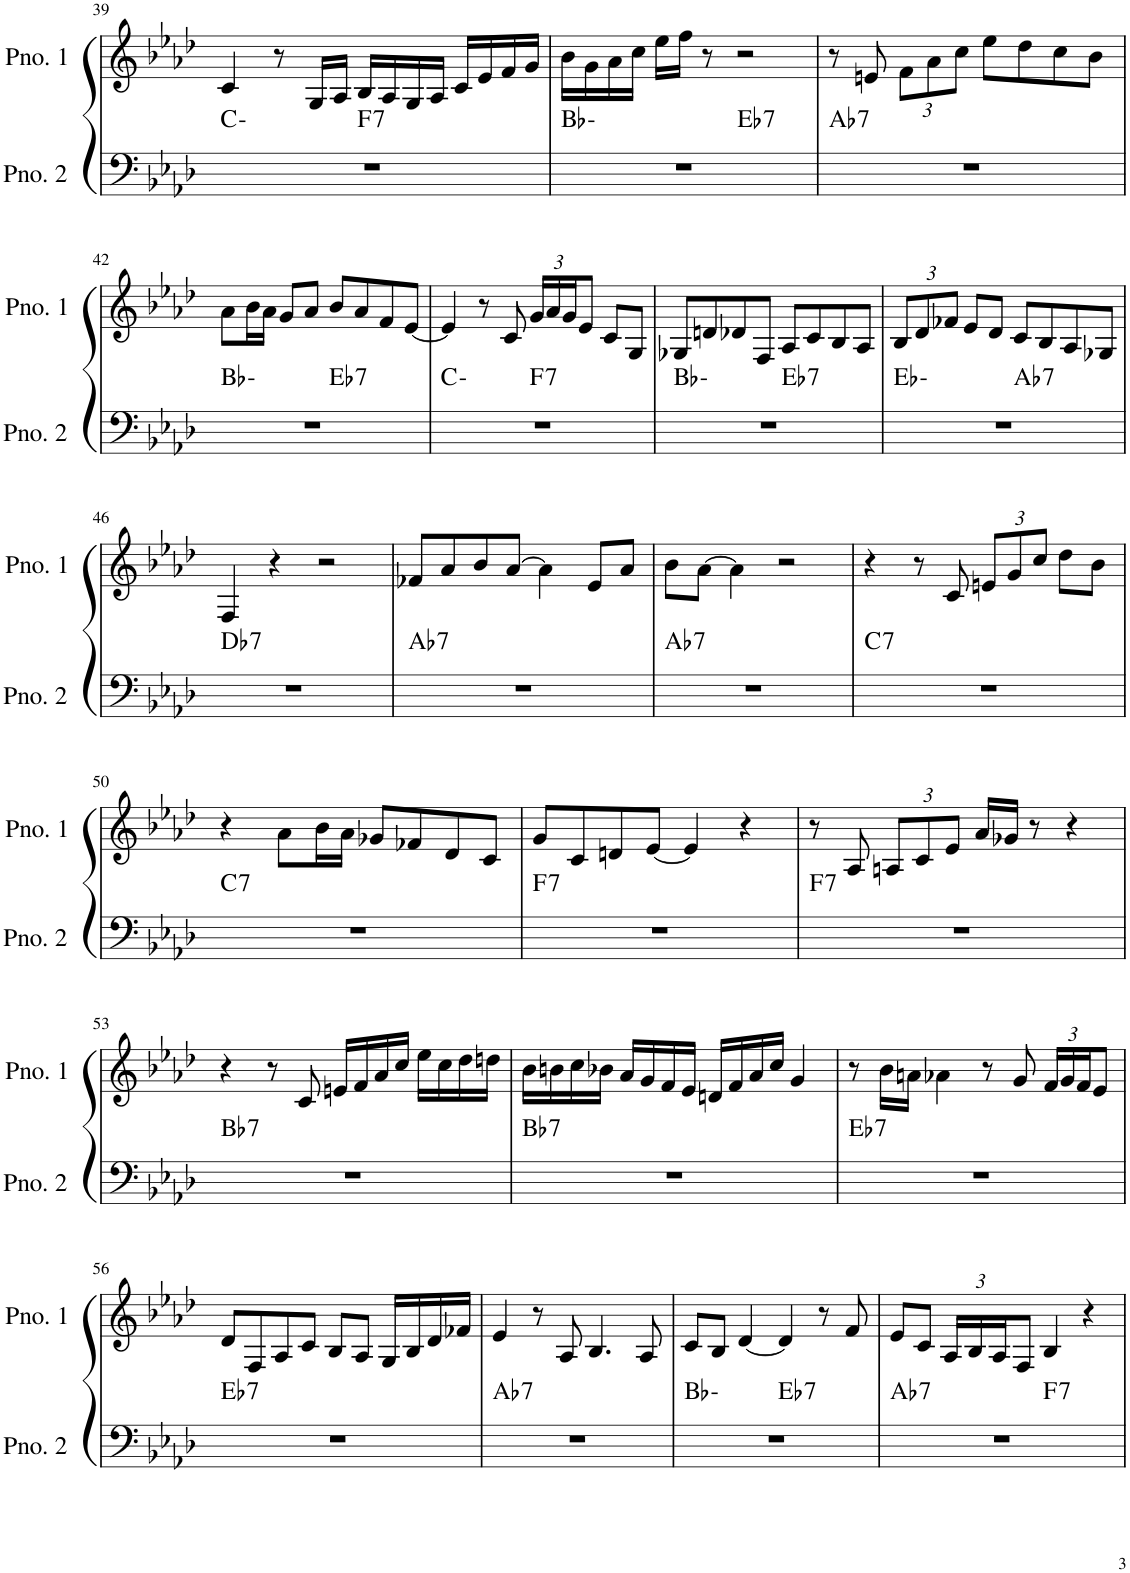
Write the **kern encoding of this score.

**kern	**harte	**kern
*part2	*part2	*part1
*staff2	*	*staff1
*I"ピアノ 2	*	*I"ピアノ 1
!!LO:PB:g=z
*clefF4	*	*clefG2
*k[b-e-a-d-]	*	*k[b-e-a-d-]
*M4/4	*	*M4/4
=39	=39	=39
*^	*	*
1r	2ryy	C:min	4c/
.	.	.	8r
.	.	.	16G/LL
.	.	.	16A-/JJ
!	!	!LO:H:kt=7	!
.	2ryy	F:7	16B-/LL
.	.	.	16A-/
.	.	.	16G/
.	.	.	16A-/JJ
.	.	.	16c/LL
.	.	.	16e-/
.	.	.	16f/
.	.	.	16g/JJ
=40	=40	=40	=40
1r	2ryy	Bb:min	16b-\LL
.	.	.	16g\
.	.	.	16a-\
.	.	.	16cc\JJ
.	.	.	16ee-\LL
.	.	.	16ff\JJ
.	.	.	8r
!	!	!LO:H:kt=7	!
.	2ryy	Eb:7	2r
=41	=41	=41	=41
!	!	!LO:H:kt=7	!
*v	*v	*	*
1r	Ab:7	8r
.	.	8en/
*	*	*Xbrackettup
.	.	12f\L
.	.	12a-\
.	.	12cc\J
.	.	8ee-\L
.	.	8dd-\
.	.	8cc\
.	.	8b-\J
!!LO:LB:g=z
=42	=42	=42
*^	*	*
1r	2ryy	Bb:min	8a-\L
.	.	.	16b-\L
.	.	.	16a-\JJ
.	.	.	8g/L
.	.	.	8a-/J
!	!	!LO:H:kt=7	!
.	2ryy	Eb:7	8b-/L
.	.	.	8a-/
.	.	.	8f/
.	.	.	[8e-/J
=43	=43	=43	=43
1r	2ryy	C:min	4e-/]
.	.	.	8r
.	.	.	8c/
!	!	!LO:H:kt=7	!
.	2ryy	F:7	24g/LL
.	.	.	24a-/
.	.	.	24g/J
.	.	.	8e-/J
.	.	.	8c/L
.	.	.	8G/J
=44	=44	=44	=44
1r	2ryy	Bb:min	8G-X/L
.	.	.	8dn/
.	.	.	8d-X/
.	.	.	8F/J
!	!	!LO:H:kt=7	!
.	2ryy	Eb:7	8A-/L
.	.	.	8c/
.	.	.	8B-/
.	.	.	8A-/J
=45	=45	=45	=45
1r	2ryy	Eb:min	12B-/L
.	.	.	12d-/
.	.	.	12f-X/J
.	.	.	8e-/L
.	.	.	8d-/J
!	!	!LO:H:kt=7	!
.	2ryy	Ab:7	8c/L
.	.	.	8B-/
.	.	.	8A-/
.	.	.	8G-X/J
!!LO:LB:g=z
=46	=46	=46	=46
!	!	!LO:H:kt=7	!
*v	*v	*	*
1r	Db:7	4F/
.	.	4r
.	.	2r
=47	=47	=47
!	!LO:H:kt=7	!
1r	Ab:7	8f-X/L
.	.	8a-/
.	.	8b-/
.	.	[8a-/J
.	.	4a-\]
.	.	8e-/L
.	.	8a-/J
=48	=48	=48
!	!LO:H:kt=7	!
1r	Ab:7	8b-\L
.	.	[8a-\J
.	.	4a-\]
.	.	2r
=49	=49	=49
!	!LO:H:kt=7	!
1r	C:7	4r
.	.	8r
.	.	8c/
.	.	12en/L
.	.	12g/
.	.	12cc/J
.	.	8dd-\L
.	.	8b-\J
!!LO:LB:g=z
=50	=50	=50
!	!LO:H:kt=7	!
1r	C:7	4r
.	.	8a-\L
.	.	16b-\L
.	.	16a-\JJ
.	.	8g-X/L
.	.	8f-X/
.	.	8d-/
.	.	8c/J
=51	=51	=51
!	!LO:H:kt=7	!
1r	F:7	8g/L
.	.	8c/
.	.	8dn/
.	.	[8e-/J
.	.	4e-/]
.	.	4r
=52	=52	=52
!	!LO:H:kt=7	!
1r	F:7	8r
.	.	8A-/
.	.	12An/L
.	.	12c/
.	.	12e-/J
.	.	16a-/LL
.	.	16g-X/JJ
.	.	8r
.	.	4r
!!LO:LB:g=z
=53	=53	=53
!	!LO:H:kt=7	!
1r	Bb:7	4r
.	.	8r
.	.	8c/
.	.	16en/LL
.	.	16f/
.	.	16a-/
.	.	16cc/JJ
.	.	16ee-\LL
.	.	16cc\
.	.	16dd-\
.	.	16ddn\JJ
=54	=54	=54
!	!LO:H:kt=7	!
1r	Bb:7	16b-\LL
.	.	16bn\
.	.	16cc\
.	.	16b-X\JJ
.	.	16a-/LL
.	.	16g/
.	.	16f/
.	.	16e-/JJ
.	.	16dn/LL
.	.	16f/
.	.	16a-/
.	.	16cc/JJ
.	.	4g/
=55	=55	=55
!	!LO:H:kt=7	!
1r	Eb:7	8r
.	.	16b-\LL
.	.	16an\JJ
.	.	4a-X\
.	.	8r
.	.	8g/
.	.	24f/LL
.	.	24g/
.	.	24f/J
.	.	8e-/J
!!LO:LB:g=z
=56	=56	=56
!	!LO:H:kt=7	!
1r	Eb:7	8d-/L
.	.	8F/
.	.	8A-/
.	.	8c/J
.	.	8B-/L
.	.	8A-/J
.	.	16G/LL
.	.	16B-/
.	.	16d-/
.	.	16f-X/JJ
=57	=57	=57
!	!LO:H:kt=7	!
1r	Ab:7	4e-/
.	.	8r
.	.	8A-/
.	.	4.B-/
.	.	8A-/
=58	=58	=58
*^	*	*
1r	2ryy	Bb:min	8c/L
.	.	.	8B-/J
.	.	.	[4d-/
!	!	!LO:H:kt=7	!
.	2ryy	Eb:7	4d-/]
.	.	.	8r
.	.	.	8f/
=59	=59	=59	=59
!	!	!LO:H:kt=7	!
1r	2ryy	Ab:7	8e-/L
.	.	.	8c/J
.	.	.	24A-/LL
.	.	.	24B-/
.	.	.	24A-/J
.	.	.	8F/J
!	!	!LO:H:kt=7	!
.	2ryy	F:7	4B-/
.	.	.	4r
*v	*v	*	*
=	=	=
*-	*-	*-
